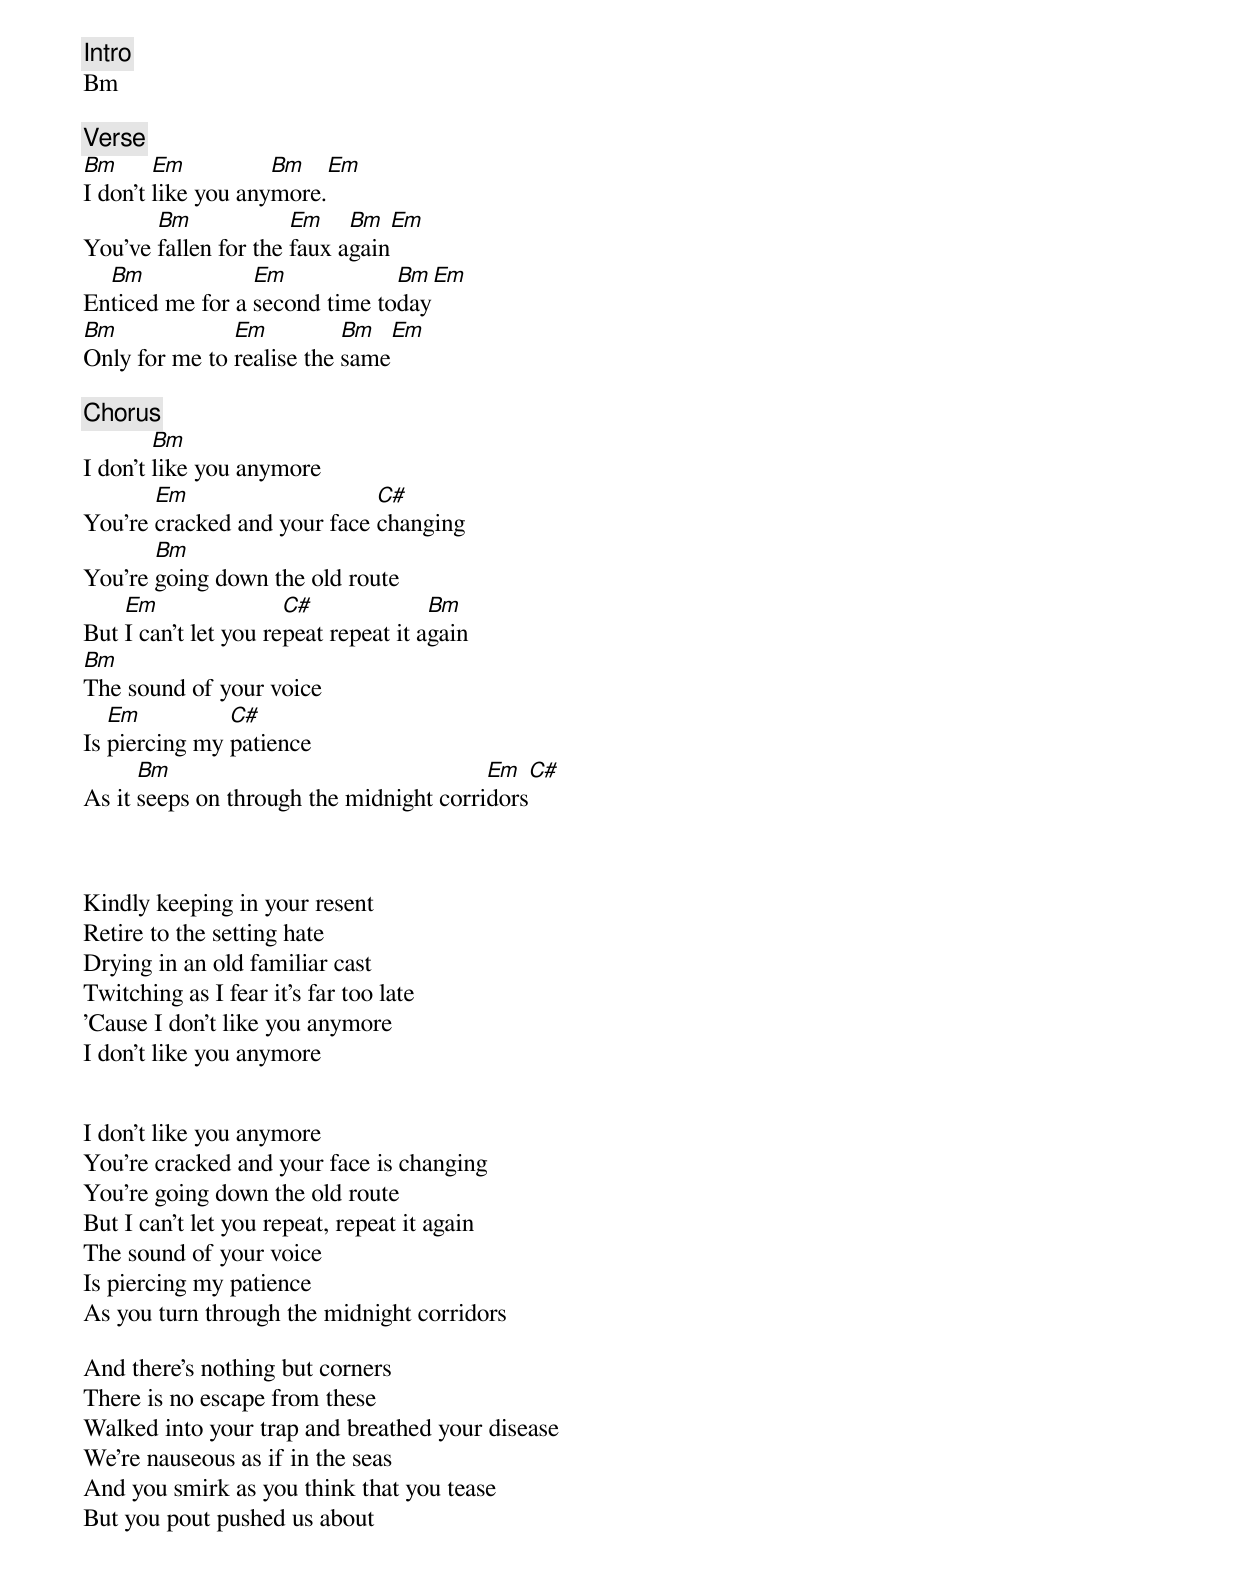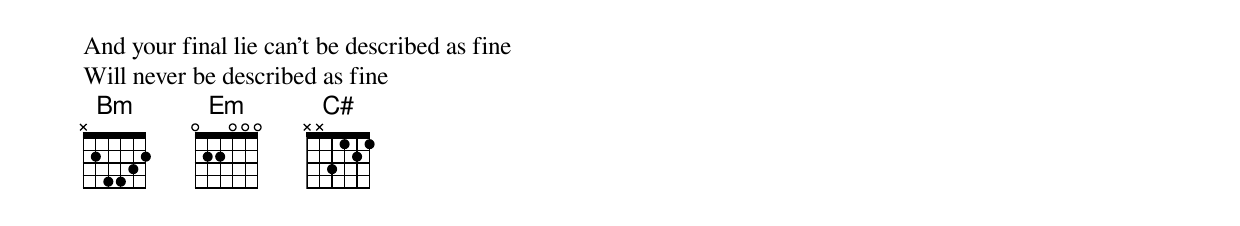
[Intro]
Bm

[Verse]
Bm      Em          Bm          Em
I don't like you anymore.
       Bm             Em    Bm          Em
You've fallen for the faux again
  Bm             Em            Bm          Em
Enticed me for a second time today
Bm             Em          Bm          Em
Only for me to realise the same

[Chorus]
        Bm
I don't like you anymore
       Em                    C#
You're cracked and your face changing
       Bm
You're going down the old route
    Em                C#              Bm
But I can't let you repeat repeat it again
Bm
The sound of your voice
   Em          C#
Is piercing my patience
      Bm                                 Em          C#
As it seeps on through the midnight corridors



Kindly keeping in your resent
Retire to the setting hate
Drying in an old familiar cast
Twitching as I fear it's far too late
'Cause I don't like you anymore
I don't like you anymore


I don't like you anymore
You're cracked and your face is changing
You're going down the old route
But I can't let you repeat, repeat it again
The sound of your voice
Is piercing my patience
As you turn through the midnight corridors

And there's nothing but corners
There is no escape from these
Walked into your trap and breathed your disease
We're nauseous as if in the seas
And you smirk as you think that you tease
But you pout pushed us about
And your final lie can't be described as fine
Will never be described as fine
